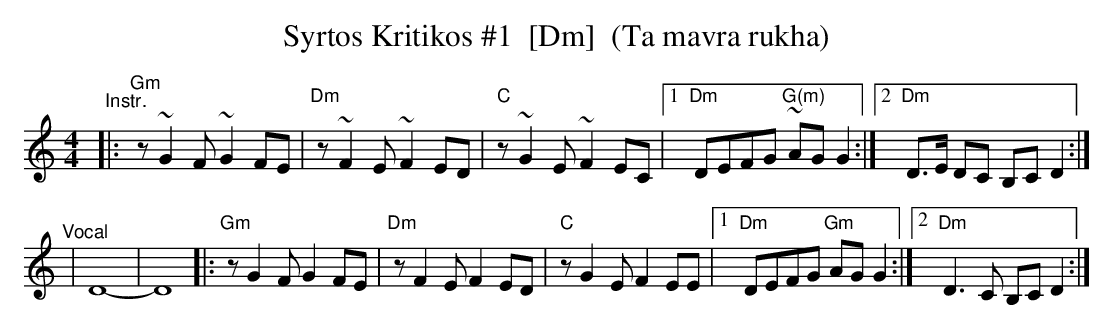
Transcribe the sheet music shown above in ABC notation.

X:1
T: Syrtos Kritikos #1  [Dm]  (Ta mavra rukha)
L: 1/8
M: 4/4
K: Ddor
"^Instr."\
|: "Gm"z~G2F ~G2FE | "Dm"z~F2E ~F2ED | "C"z~G2E ~F2EC |1 "Dm"DEFG "G(m)"~AGG2 :|2 "Dm"D>E DC B,CD2 :|
"^Vocal"\
| D8- | D8 |: "Gm"zG2F G2FE | "Dm"zF2E F2ED | "C"zG2E F2EE |1 "Dm"DEFG "Gm"AGG2 :|2 "Dm"D3C B,CD2 :|
